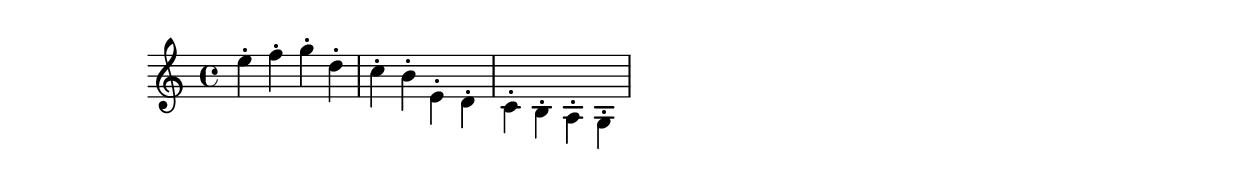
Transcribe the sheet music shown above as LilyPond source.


\version "2.3.16"

\header{

    texidoc=" The staccato dot (and all scripts with follow-into-staff
set) must not be on staff lines. The staccato dot is close to the
notehead. If the head is in a space, then the dot is in the space next
to it.  "

}

\score { 
    \context Voice \relative c' {
	e'4-. f-. g-. d-. c-. b-.
	\stemDown
	e,-. d-. c-. b-. a-. g-.    
    }
    \paper {
	raggedright = ##t
    }  
}

